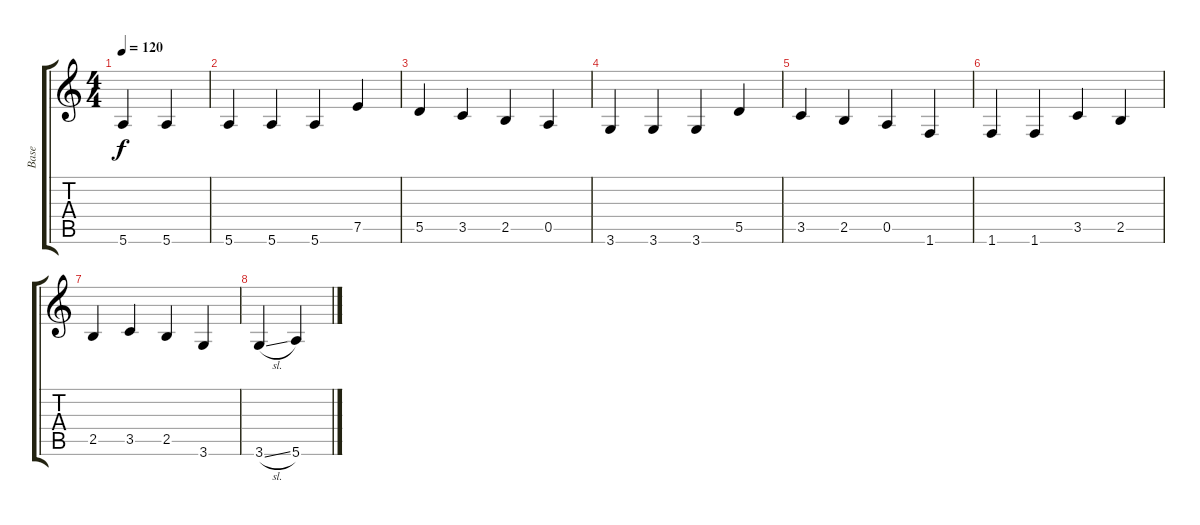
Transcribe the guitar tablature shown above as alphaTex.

\track ("Base" "Base") {instrument slapbass2}
\staff {score tabs}
\tuning (E4 B3 G3 D3 A2 E2) {hide}
\ts (4 4)
\tempo 120
\clef g2
\ks c
5.6.4{dy f} 5.6.4 |
5.6.4 5.6.4 5.6.4 7.5.4 |
5.5.4 3.5.4 2.5.4 0.5.4 |
3.6.4 3.6.4 3.6.4 5.5.4 |
3.5.4 2.5.4 0.5.4 1.6.4 |
1.6.4 1.6.4 3.5.4 2.5.4 |
2.5.4 3.5.4 2.5.4 3.6.4 |
3.6{sl}.4 5.6.4
